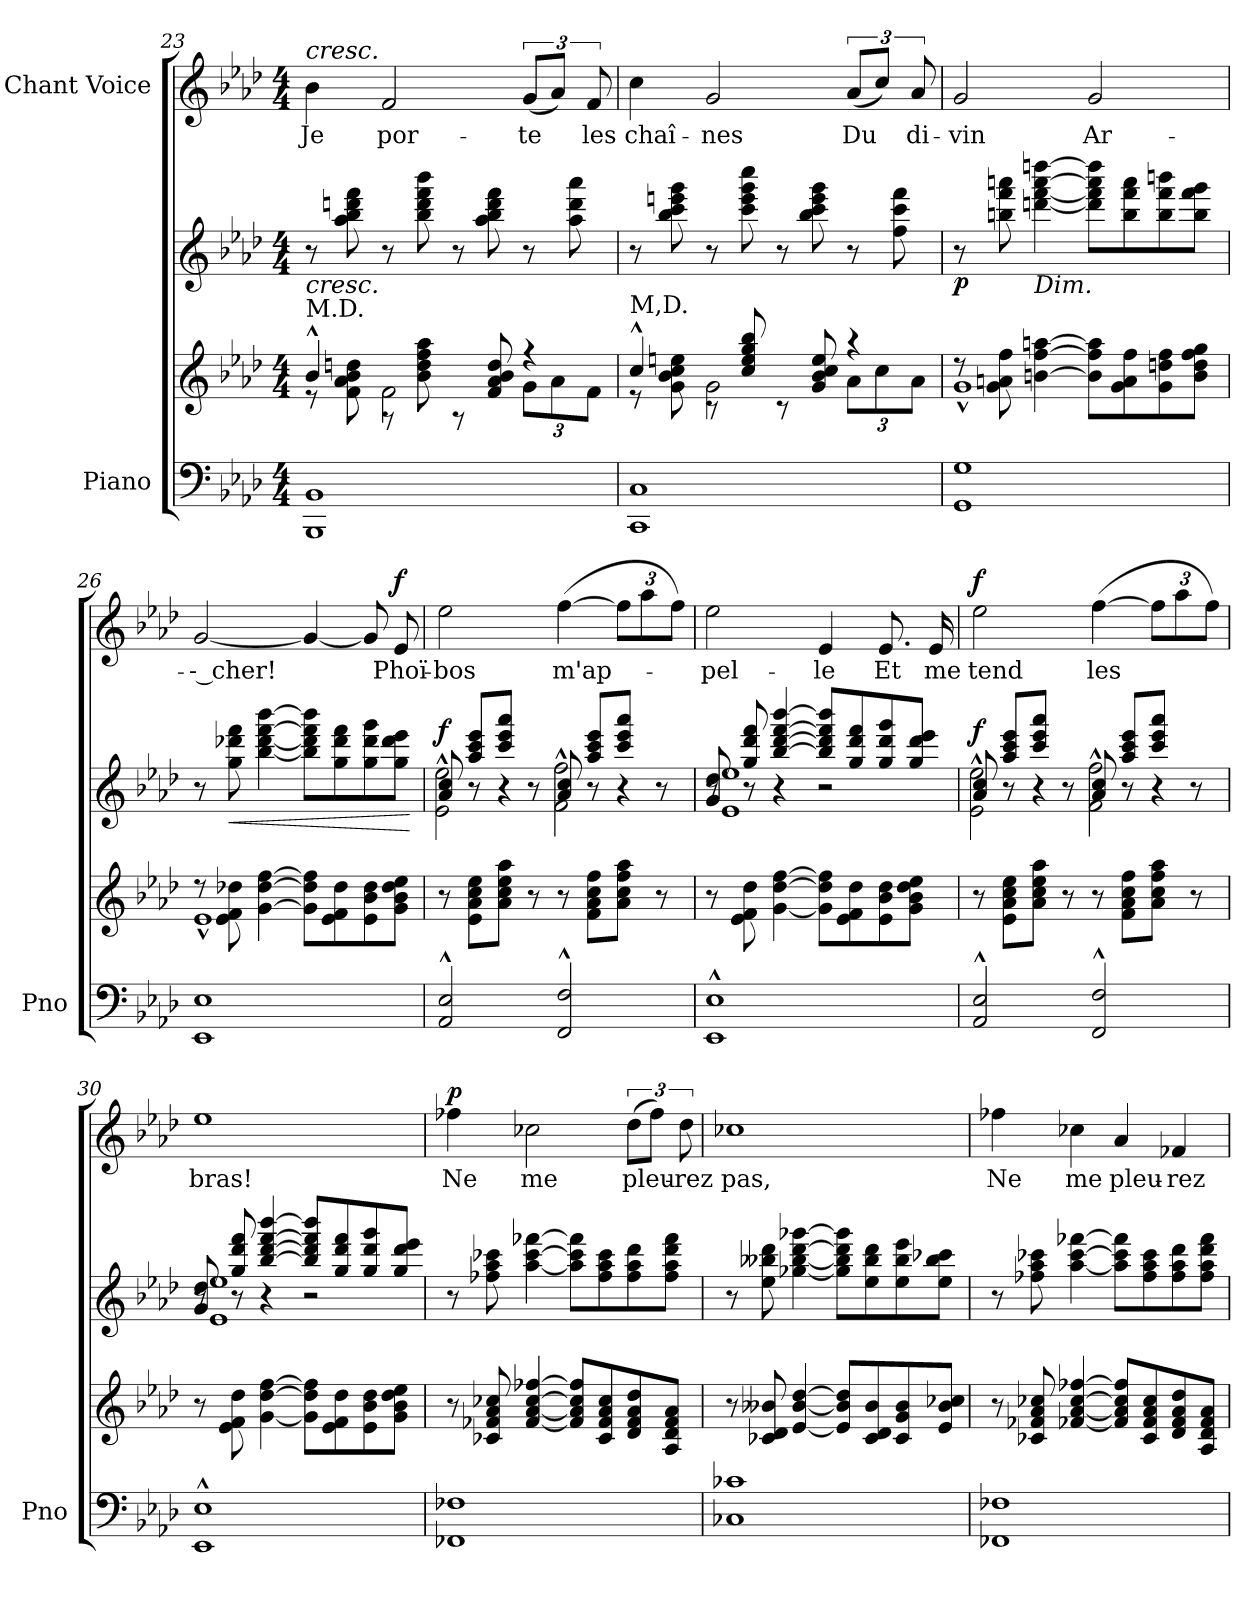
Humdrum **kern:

**kern	**kern	**kern	**dynam	**kern	**text	**dynam
*part2	*part2	*part2	*part2	*part1	*part1	*part1
*staff4	*staff3	*staff2	*staff2/3/4	*staff1	*staff1	*staff1
*I"Piano	*	*	*	*I"Chant Voice	*	*
*I'Pno	*	*	*	*	*	*
!!LO:PB:g=z
*clefF4	*clefG2	*clefG2	*	*clefG2	*	*
*k[b-e-a-d-]	*k[b-e-a-d-]	*k[b-e-a-d-]	*	*k[b-e-a-d-]	*	*
*M4/4	*M4/4	*M4/4	*	*M4/4	*	*
=23	=23	=23	=23	=23	=23	=23
*	*^	*	*	*	*	*
!	!	!	!	!	!LO:TX:a:i:t=cresc.	!	!
!	!	!	!LO:TX:b:i:t=cresc.	!	!	!	!
!	!LO:TX:a:t=M.D.	!	!	!	!	!	!
!	!	!	!	!	!	!LO:LY:b	!
1BBB- 1BB-	4b-^^/	8r	8r	.	4b-\	Je	.
.	.	8f\ 8a-\ 8b-\ 8ddn\	8aa-\ 8bb-\ 8dddn\ 8fff\	.	.	.	.
!	!	!	!	!	!	!LO:LY:b	!
.	2f\	8r	8r	.	2f/	por-	.
.	.	8b-\ 8dd\ 8ff\ 8aa-\	8bb-\ 8ddd\ 8fff\ 8bbb-\	.	.	.	.
.	.	8r	8r	.	.	.	.
.	.	8f/ 8a-/ 8b-/ 8dd/	8aa-\ 8bb-\ 8ddd\ 8fff\	.	.	.	.
*	*	*Xbrackettup	*	*	*	*	*
!	!	!	!	!	!	!LO:LY:b	!
.	4r	12g\L	8r	.	(12g/L	-te	.
.	.	12a-\	.	.	12a-/J)	.	.
.	.	.	8aa-\ 8ddd\ 8aaa-\	.	.	.	.
!	!	!	!	!	!	!LO:LY:b	!
.	.	12f\J	.	.	12f/	les	.
=24	=24	=24	=24	=24	=24	=24	=24
!	!LO:TX:a:t=M,D.	!	!	!	!	!	!
!	!	!	!	!	!	!LO:LY:b	!
1CC 1C	4cc^^/	8r	8r	.	4cc\	chaî-	.
.	.	8g\ 8b-\ 8cc\ 8een\	8bb-\ 8ccc\ 8eeen\ 8ggg\	.	.	.	.
!	!	!	!	!	!	!LO:LY:b	!
.	2g\	8r	8r	.	2g/	-nes	.
.	.	8cc/ 8ee/ 8gg/ 8bb-/	8ccc\ 8eee\ 8ggg\ 8cccc\	.	.	.	.
.	.	8r	8r	.	.	.	.
.	.	8g/ 8b-/ 8cc/ 8ee/	8bb-\ 8ccc\ 8eee\ 8ggg\	.	.	.	.
!	!	!	!	!	!	!LO:LY:b	!
.	4r	12a-\L	8r	.	(12a-/L	Du	.
.	.	12cc\	.	.	12cc/J)	.	.
.	.	.	8ff\ 8ccc\ 8fff\	.	.	.	.
!	!	!	!	!	!	!LO:LY:b	!
.	.	12a-\J	.	.	12a-/	di-	.
=25	=25	=25	=25	=25	=25	=25	=25
!	!	!	!	!LO:DY:b	!	!LO:LY:b	!
1GG 1G	8r	1g^^	8r	p	2g/	-vin	.
.	8g\ 8an\ 8ff\	.	8bbn\ 8fff\ 8aaan\	.	.	.	.
!	!	!	!LO:TX:b:i:t=Dim.	!	!	!	!
.	[4bn\ [<4ff\ [>4aan\	.	[4dddn\ [<4fff\ [4aaa\ [4ddddn\	.	.	.	.
!	!	!	!	!	!	!LO:LY:b	!
.	8b\] 8ff\] 8aa\]L	.	8ddd\] 8fff\] 8aaa\] 8dddd\]L	.	2g/	Ar-	.
.	8g\ 8a\ 8ff\	.	8bb\ 8fff\ 8aaa\	.	.	.	.
.	8g\ 8ddn\ 8ff\	.	8bb\ 8fff\ 8bbbn\	.	.	.	.
.	8b\ 8dd\ 8ff\ 8gg\J	.	8bb\ 8fff\ 8ggg\J	.	.	.	.
!!LO:LB:g=z
=26	=26	=26	=26	=26	=26	=26	=26
!	!	!	!	!	!	!LO:LY:b	!
1EE- 1E-	8r	1e-^^	8r	.	[2g/	-- cher!	.
!	!	!	!	!LO:HP:b	!	!	!
.	8e-\ 8f\ 8dd-X\	.	8gg\ 8ddd-X\ 8fff\	<	.	.	.
.	[4g\ [<4dd-\ [>4ff\	.	[4bb-\ [<4ddd-\ [4fff\ [4bbb-\	.	.	.	.
.	8g\] 8dd-\] 8ff\]L	.	8bb-\] 8ddd-\] 8fff\] 8bbb-\]L	.	4g/_	.	.
.	8e-\ 8f\ 8dd-\	.	8gg\ 8ddd-\ 8fff\	.	.	.	.
.	8e-\ 8b-\ 8dd-\	.	8gg\ 8ddd-\ 8ggg\	.	8g/]	.	.
!	!	!	!	!	!	!LO:LY:b	!LO:DY:a
.	8g\ 8b-\ 8dd-\ 8ee-\J	.	8gg\ 8ddd-\ 8eee-\J	.	8e-/	Phoï-	f
*	*v	*v	*	*	*	*	*
.	.	.	[	.	.	.
=27	=27	=27	=27	=27	=27	=27
*	*	*^	*	*	*	*
*	*	*	*^	*	*	*	*
!	!	!	!	!	!LO:DY:a	!	!LO:LY:b	!
2AA-/^^ 2E-/^^	8r	8r	8a-/ 8cc/	2e-\^^ 2ee-\^^	f	2ee-\	-bos	.
.	8e-\ 8a-\ 8cc\ 8ee-\L	8aa-/ 8ccc/ 8eee-/L	8r	.	.	.	.	.
.	8a-\ 8cc\ 8ee-\ 8aa-\J	8ccc/ 8eee-/ 8aaa-/J	4r	.	.	.	.	.
.	8r	8r	.	.	.	.	.	.
!	!	!	!	!	!	!	!LO:LY:b	!
2FF/^^ 2F/^^	8r	8r	8a-/ 8cc/	2f\^^ 2ff\^^	.	([4ff\	m'ap-	.
.	8f\ 8a-\ 8cc\ 8ff\L	8aa-/ 8ccc/ 8eee-/L	8r	.	.	.	.	.
*	*	*	*	*	*	*Xbrackettup	*	*
.	8a-\ 8cc\ 8ff\ 8aa-\J	8ccc/ 8eee-/ 8aaa-/J	4r	.	.	12ff\L]	.	.
.	.	.	.	.	.	12aa-\	.	.
.	8r	8r	.	.	.	.	.	.
.	.	.	.	.	.	12ff\J)	.	.
=28	=28	=28	=28	=28	=28	=28	=28	=28
!	!	!	!	!	!	!	!LO:LY:b	!
1EE-^^ 1E-^^	8r	8r	8g/ 8dd-/	1e- 1ee-	.	2ee-\	-pel-	.
.	8e-\ 8f\ 8dd-\	8gg/ 8ddd-/ 8fff/	8r	.	.	.	.	.
.	[4g\ [4dd-\ [4ff\	[4bb-/ [4ddd-/ [4fff/ [4bbb-/	4r	.	.	.	.	.
!	!	!	!	!	!	!	!LO:LY:b	!
.	8g\] 8dd-\] 8ff\]L	8bb-/] 8ddd-/] 8fff/] 8bbb-/]L	2r	.	.	4e-/	-le	.
.	8e-\ 8f\ 8dd-\	8gg/ 8ddd-/ 8fff/	.	.	.	.	.	.
!	!	!	!	!	!	!	!LO:LY:b	!
.	8e-\ 8b-\ 8dd-\	8gg/ 8ddd-/ 8ggg/	.	.	.	8.e-/	Et	.
.	8g\ 8b-\ 8dd-\ 8ee-\J	8gg/ 8ddd-/ 8eee-/J	.	.	.	.	.	.
!	!	!	!	!	!	!	!LO:LY:b	!
.	.	.	.	.	.	16e-/	me	.
!!LO:LB:g=z
=29	=29	=29	=29	=29	=29	=29	=29	=29
!	!	!	!	!	!LO:DY:a	!	!LO:LY:b	!LO:DY:a
2AA-/^^ 2E-/^^	8r	8r	8a-/ 8cc/	2e-\^^ 2ee-\^^	f	2ee-\	tend	f
.	8e-\ 8a-\ 8cc\ 8ee-\L	8aa-/ 8ccc/ 8eee-/L	8r	.	.	.	.	.
.	8a-\ 8cc\ 8ee-\ 8aa-\J	8ccc/ 8eee-/ 8aaa-/J	4r	.	.	.	.	.
.	8r	8r	.	.	.	.	.	.
!	!	!	!	!	!	!	!LO:LY:b	!
2FF/^^ 2F/^^	8r	8r	8a-/ 8cc/	2f\^^ 2ff\^^	.	([4ff\	les	.
.	8f\ 8a-\ 8cc\ 8ff\L	8aa-/ 8ccc/ 8eee-/L	8r	.	.	.	.	.
.	8a-\ 8cc\ 8ff\ 8aa-\J	8ccc/ 8eee-/ 8aaa-/J	4r	.	.	12ff\L]	.	.
.	.	.	.	.	.	12aa-\	.	.
.	8r	8r	.	.	.	.	.	.
.	.	.	.	.	.	12ff\J)	.	.
=30	=30	=30	=30	=30	=30	=30	=30	=30
!	!	!	!	!	!	!	!LO:LY:b	!
1EE-^^ 1E-^^	8r	8r	8g/ 8dd-/	1e- 1ee-	.	1ee-	bras!	.
.	8e-\ 8f\ 8dd-\	8gg/ 8ddd-/ 8fff/	8r	.	.	.	.	.
.	[4g\ [4dd-\ [4ff\	[4bb-/ [4ddd-/ [4fff/ [4bbb-/	4r	.	.	.	.	.
.	8g\] 8dd-\] 8ff\]L	8bb-/] 8ddd-/] 8fff/] 8bbb-/]L	2r	.	.	.	.	.
.	8e-\ 8f\ 8dd-\	8gg/ 8ddd-/ 8fff/	.	.	.	.	.	.
.	8e-\ 8b-\ 8dd-\	8gg/ 8ddd-/ 8ggg/	.	.	.	.	.	.
.	8g\ 8b-\ 8dd-\ 8ee-\J	8gg/ 8ddd-/ 8eee-/J	.	.	.	.	.	.
*	*	*v	*v	*v	*	*	*	*
=31	=31	=31	=31	=31	=31	=31
!	!	!	!	!	!LO:LY:b	!LO:DY:a
1FF-X 1F-X	8r	8r	.	4ff-X\	Ne	p
.	8c-X/ 8f-X/ 8a-/ 8cc-X/	8ff-X\ 8aa-\ 8ccc-X\	.	.	.	.
!	!	!	!	!	!LO:LY:b	!
.	[4f-/ [<4a-/ [4cc-/ [4ff-X/	[4aa-\ [4ccc-\ [4fff-X\	.	2cc-X\	me	.
.	8f-/] 8a-/] 8cc-/] 8ff-/]L	8aa-\] 8ccc-\] 8fff-\]L	.	.	.	.
.	8c-/ 8f-/ 8a-/ 8cc-/	8ff-\ 8aa-\ 8ccc-\	.	.	.	.
*	*	*	*	*brackettup	*	*
!	!	!	!	!	!LO:LY:b	!
.	8d-/ 8f-/ 8a-/ 8dd-/	8ff-\ 8aa-\ 8ddd-\	.	(12dd-\L	pleu-	.
.	.	.	.	12ff-\J)	.	.
.	8A-/ 8d-/ 8f-/ 8a-/J	8ff-\ 8aa-\ 8ddd-\ 8fff-\J	.	.	.	.
!	!	!	!	!	!LO:LY:b	!
.	.	.	.	12dd-\	-rez	.
!!LO:PB:g=z
=32	=32	=32	=32	=32	=32	=32
!	!	!	!	!	!LO:LY:b	!
1C-X 1c-X	8r	8r	.	1cc-X	pas,	.
.	8c-X/ 8d-/ 8b--X/	8ee-\ 8bb--X\ 8ddd-\	.	.	.	.
.	[4e-/ [<4b--/ [4dd-/	[4gg-X\ [<4bb--\ [4ddd-\ [4ggg-X\	.	.	.	.
.	8e-/] 8b--/] 8dd-/]L	8gg-\] 8bb--\] 8ddd-\] 8ggg-\]L	.	.	.	.
.	8c-/ 8d-/ 8b--/	8ee-\ 8bb--\ 8ddd-\	.	.	.	.
.	8c-/ 8g/ 8b--/	8ee-\ 8bb--\ 8eee-\	.	.	.	.
.	8e-/ 8b--/ 8cc-X/J	8ee-\ 8bb--\ 8ccc-X\J	.	.	.	.
=33	=33	=33	=33	=33	=33	=33
!	!	!	!	!	!LO:LY:b	!
1FF-X 1F-X	8r	8r	.	4ff-X\	Ne	.
.	8c-X/ 8f-X/ 8a-/ 8cc-X/	8ff-X\ 8aa-\ 8ccc-X\	.	.	.	.
!	!	!	!	!	!LO:LY:b	!
.	[4f-X/ [<4a-/ [4cc-/ [4ff-X/	[4aa-\ [4ccc-\ [4fff-X\	.	4cc-X\	me	.
!	!	!	!	!	!LO:LY:b	!
.	8f-/] 8a-/] 8cc-/] 8ff-/]L	8aa-\] 8ccc-\] 8fff-\]L	.	4a-/	pleu-	.
.	8c-/ 8f-/ 8a-/ 8cc-/	8ff-\ 8aa-\ 8ccc-\	.	.	.	.
!	!	!	!	!	!LO:LY:b	!
.	8d-/ 8f-/ 8a-/ 8dd-/	8ff-\ 8aa-\ 8ddd-\	.	4f-X/	-rez	.
.	8A-/ 8d-/ 8f-/ 8a-/J	8ff-\ 8aa-\ 8ddd-\ 8fff-\J	.	.	.	.
=	=	=	=	=	=	=
*-	*-	*-	*-	*-	*-	*-
